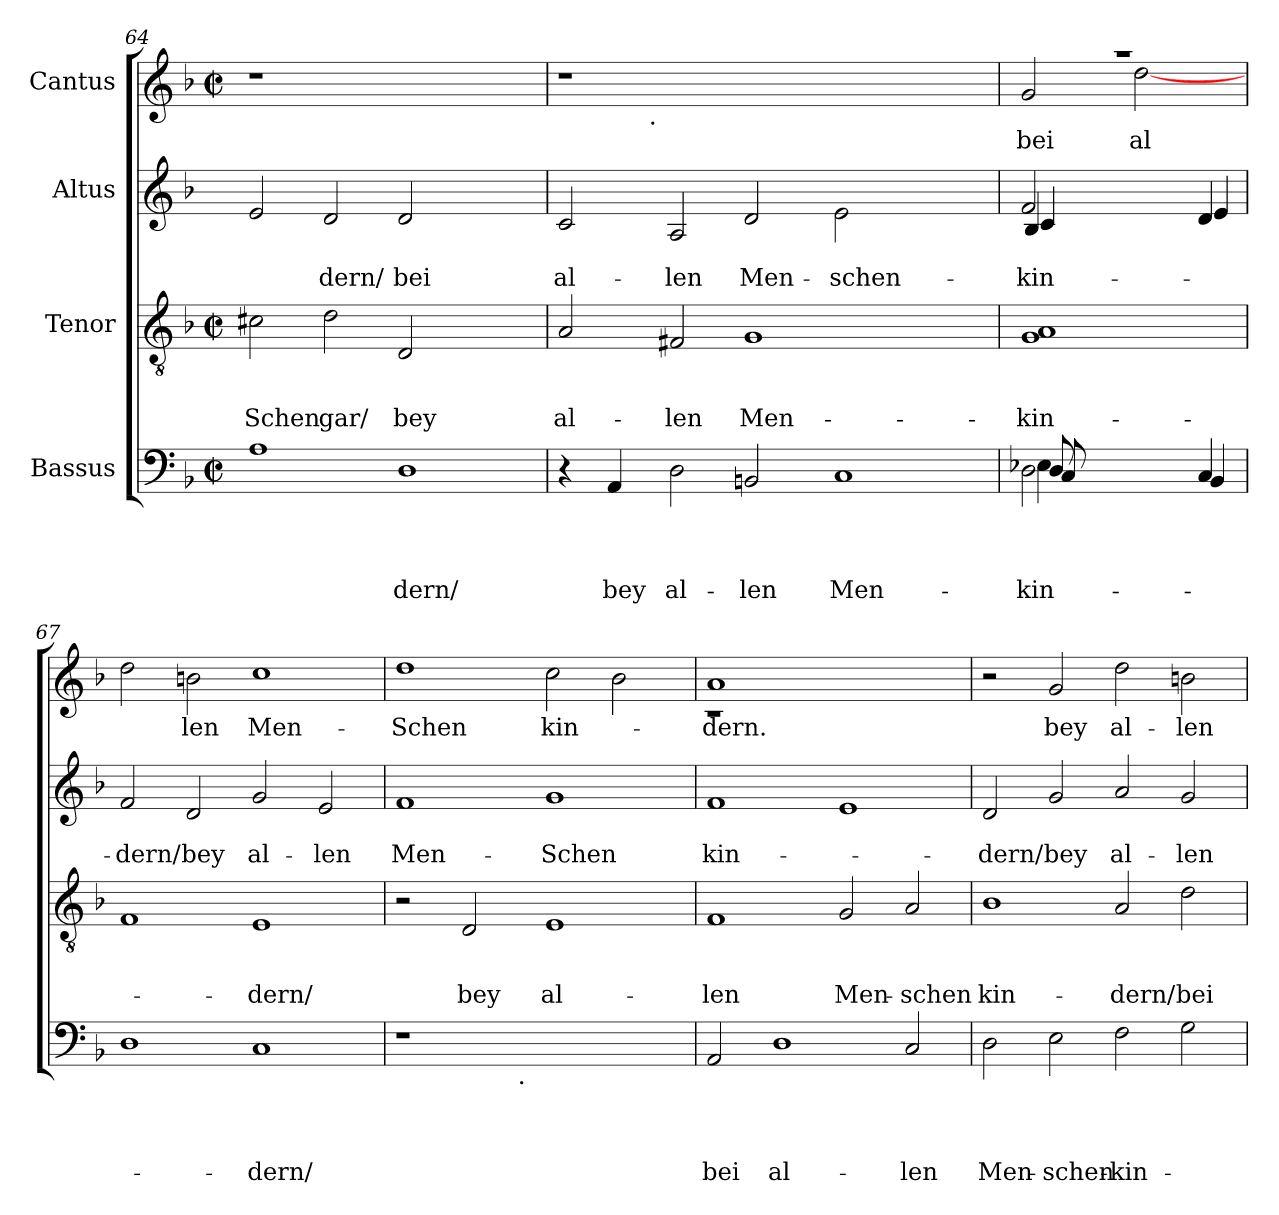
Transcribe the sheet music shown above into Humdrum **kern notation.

**kern	**text	**text	**text	**text	**kern	**text	**text	**text	**kern	**text	**text	**kern	**text
*part4	*part4	*part4	*part4	*part4	*part3	*part3	*part3	*part3	*part2	*part2	*part2	*part1	*part1
*staff4	*staff4	*staff4	*staff4	*staff4	*staff3	*staff3	*staff3	*staff3	*staff2	*staff2	*staff2	*staff1	*staff1
*I"Bassus	*	*	*	*	*I"Tenor	*	*	*	*I"Altus	*	*	*I"Cantus	*
*clefF4	*	*	*	*	*clefGv2	*	*	*	*clefG2	*	*	*clefG2	*
*k[b-]	*	*	*	*	*k[b-]	*	*	*	*k[b-]	*	*	*k[b-]	*
*F:	*	*	*	*	*F:	*	*	*	*F:	*	*	*F:	*
*M2/2	*	*	*	*	*M2/2	*	*	*	*	*	*	*M2/2	*
*met(c|)	*	*	*	*	*met(c|)	*	*	*	*	*	*	*met(c|)	*
=64	=64	=64	=64	=64	=64	=64	=64	=64	=64	=64	=64	=64	=64
!	!	!	!	!	!	!	!	!LO:LY:b	!	!	!	!	!
1A	.	.	.	.	2c#X\	.	.	-Schen	2e/	.	.	1r	.
!	!	!	!	!	!	!	!	!LO:LY:b	!	!	!LO:LY:b	!	!
.	.	.	.	.	2d\	.	.	gar/	2d/	.	-dern/	.	.
!	!	!	!	!LO:LY:b	!	!	!	!LO:LY:b	!	!	!LO:LY:b	!	!
1D	.	.	.	-dern/	2D/	.	.	bey	2d/	.	bei	1ryy	.
.	.	.	.	.	2ryy	.	.	.	2ryy	.	.	.	.
=65	=65	=65	=65	=65	=65	=65	=65	=65	=65	=65	=65	=65	=65
!	!	!	!	!	!	!	!	!LO:LY:b	!	!	!LO:LY:b	!	!
*	*	*	*	*	*	*	*	*	*	*	*	*^	*
4r	.	.	.	.	2A/	.	.	al-	2c/	.	al-	1r	4..ryy	.
!	!	!	!	!LO:LY:b	!	!	!	!	!	!	!	!	!	!
4AA/	.	.	.	bey	.	.	.	.	.	.	.	.	.	.
!	!	!	!	!	!	!	!	!	!	!	!	!	!LO:TX:b:t=.	!
.	.	.	.	.	.	.	.	.	.	.	.	.	1ryy	.
!	!	!	!	!LO:LY:b	!	!	!	!LO:LY:b	!	!	!LO:LY:b	!	!	!
2D\	.	.	.	al-	2F#X/	.	.	-len	2A/	.	-len	.	.	.
!	!	!	!	!LO:LY:b	!	!	!	!LO:LY:b	!	!	!LO:LY:b	!	!	!
2BBn/	.	.	.	-len	1G	.	.	Men-	2d/	.	Men-	1.ryy	.	.
.	.	.	.	.	.	.	.	.	.	.	.	.	1ryy	.
!	!	!	!	!LO:LY:b	!	!	!	!	!	!	!LO:LY:b	!	!	!
1C	.	.	.	Men-	.	.	.	.	2e\	.	-schen-	.	.	.
.	.	.	.	.	2ryy	.	.	.	2ryy	.	.	.	.	.
.	.	.	.	.	.	.	.	.	.	.	.	.	16ryy	.
=66	=66	=66	=66	=66	=66	=66	=66	=66	=66	=66	=66	=66	=66	=66
!	!	!	!	!LO:LY:b	!	!	!	!	!	!	!	!	!	!
*^	*	*	*	*	*	*	*	*	*	*	*	*	*	*
!	!	!	!	!	!LO:LY:b:rj	!	!	!	!LO:LY:b	!	!	!LO:LY:b	!	!	!LO:LY:b
*^	*	*	*	*	*	*	*	*	*	*^	*	*	*	*	*
*	*	*^	*	*	*	*	*	*	*	*	*	*^	*	*	*	*	*
*	*	*	*	*	*	*	*	*	*	*	*	*	*	*^	*	*	*	*	*
2D\	4E-X\	8D/	8C/	.	.	.	-kin-	1G 1A	.	.	kin-	2f/	4B-/	4c/	2.ryy	.	-kin-	1raa	2g/	bei
.	.	2..ryy	2ryy	.	.	.	.	.	.	.	.	.	.	.	.	.	.	.	.	.
.	2.ryy	.	.	.	.	.	.	.	.	.	.	.	2.ryy	2ryy	.	.	.	.	.	.
!	!	!	!	!	!	!	!	!	!	!	!	!	!	!	!	!	!	!	!	!LO:LY:b
4ryy	.	.	.	.	.	.	.	.	.	.	.	2ryy	.	.	.	.	.	.	[<2dd\	al-
.	.	.	8ryy	.	.	.	.	.	.	.	.	.	.	.	.	.	.	.	.	.
4C/	.	.	4BB-/	.	.	.	.	.	.	.	.	.	.	4d/	4e/	.	.	.	.	.
*	*	*	*	*	*	*	*	*	*	*	*	*	*	*	*	*	*	*v	*v	*
!!LO:LB:g=z
=67	=67	=67	=67	=67	=67	=67	=67	=67	=67	=67	=67	=67	=67	=67	=67	=67	=67	=67	=67
!	!	!	!	!	!	!	!	!	!	!	!	!	!	!	!	!	!LO:LY:b	!	!
*v	*v	*v	*v	*	*	*	*	*	*	*	*	*v	*v	*v	*v	*	*	*	*
1D	.	.	.	.	1F	.	.	.	2f/	.	-dern/	2dd\	.
!	!	!	!	!	!	!	!	!	!	!	!LO:LY:b	!	!LO:LY:b
.	.	.	.	.	.	.	.	.	2d/	.	bey	2bn\	-len
!	!	!	!	!LO:LY:b	!	!	!	!LO:LY:b	!	!	!LO:LY:b	!	!LO:LY:b
1C	.	.	.	-dern/	1E	.	.	-dern/	2g/	.	al-	1cc	Men-
!	!	!	!	!	!	!	!	!	!	!	!LO:LY:b:rj	!	!
.	.	.	.	.	.	.	.	.	2e/	.	-len	.	.
=68	=68	=68	=68	=68	=68	=68	=68	=68	=68	=68	=68	=68	=68
!	!	!	!	!	!	!	!	!	!	!	!LO:LY:b	!	!LO:LY:b
*^	*	*	*	*	*	*	*	*	*	*	*	*	*
1r	2..ryy	.	.	.	.	2r	.	.	.	1f	.	Men-	1dd	-Schen
!	!	!	!	!	!	!	!	!	!LO:LY:b	!	!	!	!	!
.	.	.	.	.	.	2D/	.	.	bey	.	.	.	.	.
!	!LO:TX:b:t=.	!	!	!	!	!	!	!	!	!	!	!	!	!
.	1ryy	.	.	.	.	.	.	.	.	.	.	.	.	.
!	!	!	!	!	!	!	!	!	!LO:LY:b	!	!	!LO:LY:b	!	!LO:LY:b
1ryy	.	.	.	.	.	1E	.	.	al-	1g	.	-Schen	2cc\	kin-
.	.	.	.	.	.	.	.	.	.	.	.	.	2b-\	.
.	8ryy	.	.	.	.	.	.	.	.	.	.	.	.	.
=69	=69	=69	=69	=69	=69	=69	=69	=69	=69	=69	=69	=69	=69	=69
*	*	*	*	*	*	*	*	*	*	*	*	*	*^	*
!	!	!	!	!	!LO:LY:b	!	!	!	!LO:LY:b	!	!	!LO:LY:b	!	!LO:N:vis=1	!LO:LY:b
*v	*v	*	*	*	*	*	*	*	*	*	*	*	*	*	*
2AA/	.	.	.	bei	1F	.	.	-len	1f	.	kin-	1a	0rc	-dern.
!	!	!	!	!LO:LY:b	!	!	!	!	!	!	!	!	!	!
1D	.	.	.	al-	.	.	.	.	.	.	.	.	.	.
!	!	!	!	!	!	!	!	!LO:LY:b	!	!	!	!	!	!
.	.	.	.	.	2G/	.	.	Men-	1e	.	.	1ryy	.	.
!	!	!	!	!LO:LY:b	!	!	!	!LO:LY:b	!	!	!	!	!	!
2C/	.	.	.	-len	2A/	.	.	-schen	.	.	.	.	.	.
*	*	*	*	*	*	*	*	*	*	*	*	*v	*v	*
=70	=70	=70	=70	=70	=70	=70	=70	=70	=70	=70	=70	=70	=70
!	!	!	!	!LO:LY:b	!	!	!	!LO:LY:b	!	!	!LO:LY:b	!	!
2D\	.	.	.	Men-	1B-	.	.	kin-	2d/	.	-dern/	2r	.
!	!	!	!	!LO:LY:b	!	!	!	!	!	!	!LO:LY:b	!	!LO:LY:b
2E\	.	.	.	-schen-	.	.	.	.	2g/	.	bey	2g/	bey
!	!	!	!	!LO:LY:b:rj	!	!	!	!LO:LY:b	!	!	!LO:LY:b	!	!LO:LY:b
2F\	.	.	.	-kin-	2A/	.	.	-dern/	2a/	.	al-	2dd\	al-
!	!	!	!	!	!	!	!	!LO:LY:b	!	!	!LO:LY:b	!	!LO:LY:b
2G\	.	.	.	.	2d\	.	.	bei	2g/	.	-len	2bn\	-len
=	=	=	=	=	=	=	=	=	=	=	=	=	=
*-	*-	*-	*-	*-	*-	*-	*-	*-	*-	*-	*-	*-	*-
